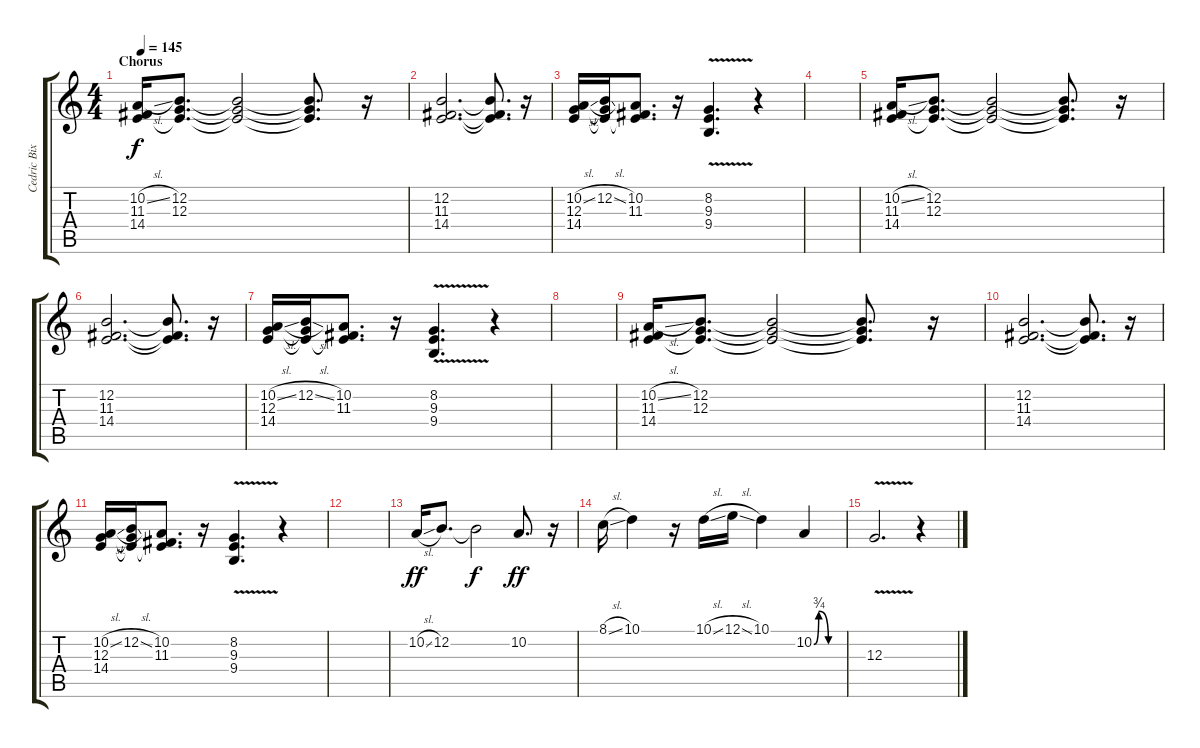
\track ("Cedric Bixler-Zavala - Vocals" "Cedric Bix") {instrument flute}
\staff {score tabs}
\tuning (E4 B3 G3 D3 A2 E2) {hide}
\ts (4 4)
\section ("" "Chorus")
\tempo 145
\clef g2
\ks c
(10.2{sl} 11.3 14.4).16{dy f volume 13} (12.2 12.3 14.4{t}).8{d} (12.2{t} 12.3{t} 14.4{t}).2 (12.2{t} 12.3{t} 14.4{t}).8{d} r.16 |
(12.2 11.3 14.4).2{d} (12.2{t} 11.3{t} 14.4{t}).8{d} r.16 |
(10.2{sl} 12.3 14.4).16 (12.2{sl} 12.3{t} 14.4{t}).16 (10.2 11.3 14.4{t}).8{d} r.16 (8.2{v} 9.3{v} 9.4{v}).4{d} r.4 |
|
(10.2{sl} 11.3 14.4).16 (12.2 12.3 14.4{t}).8{d} (12.2{t} 12.3{t} 14.4{t}).2 (12.2{t} 12.3{t} 14.4{t}).8{d} r.16 |
(12.2 11.3 14.4).2{d} (12.2{t} 11.3{t} 14.4{t}).8{d} r.16 |
(10.2{sl} 12.3 14.4).16 (12.2{sl} 12.3{t} 14.4{t}).16 (10.2 11.3 14.4{t}).8{d} r.16 (8.2{v} 9.3{v} 9.4{v}).4{d} r.4 |
|
(10.2{sl} 11.3 14.4).16 (12.2 12.3 14.4{t}).8{d} (12.2{t} 12.3{t} 14.4{t}).2 (12.2{t} 12.3{t} 14.4{t}).8{d} r.16 |
(12.2 11.3 14.4).2{d} (12.2{t} 11.3{t} 14.4{t}).8{d} r.16 |
(10.2{sl} 12.3 14.4).16 (12.2{sl} 12.3{t} 14.4{t}).16 (10.2 11.3 14.4{t}).8{d} r.16 (8.2{v} 9.3{v} 9.4{v}).4{d} r.4 |
|
10.2{sl}.16{dy ff} 12.2.8{d} 12.2{t}.2{dy f} 10.2.8{d dy ff} r.16 |
8.1{sl}.16 10.1.4 r.16 10.1{sl}.16 12.1{sl}.16 10.1.4 10.2{be (custom 0 0 10 3 30 0 60 0)}.4 |
12.3{v}.2{d} r.4
